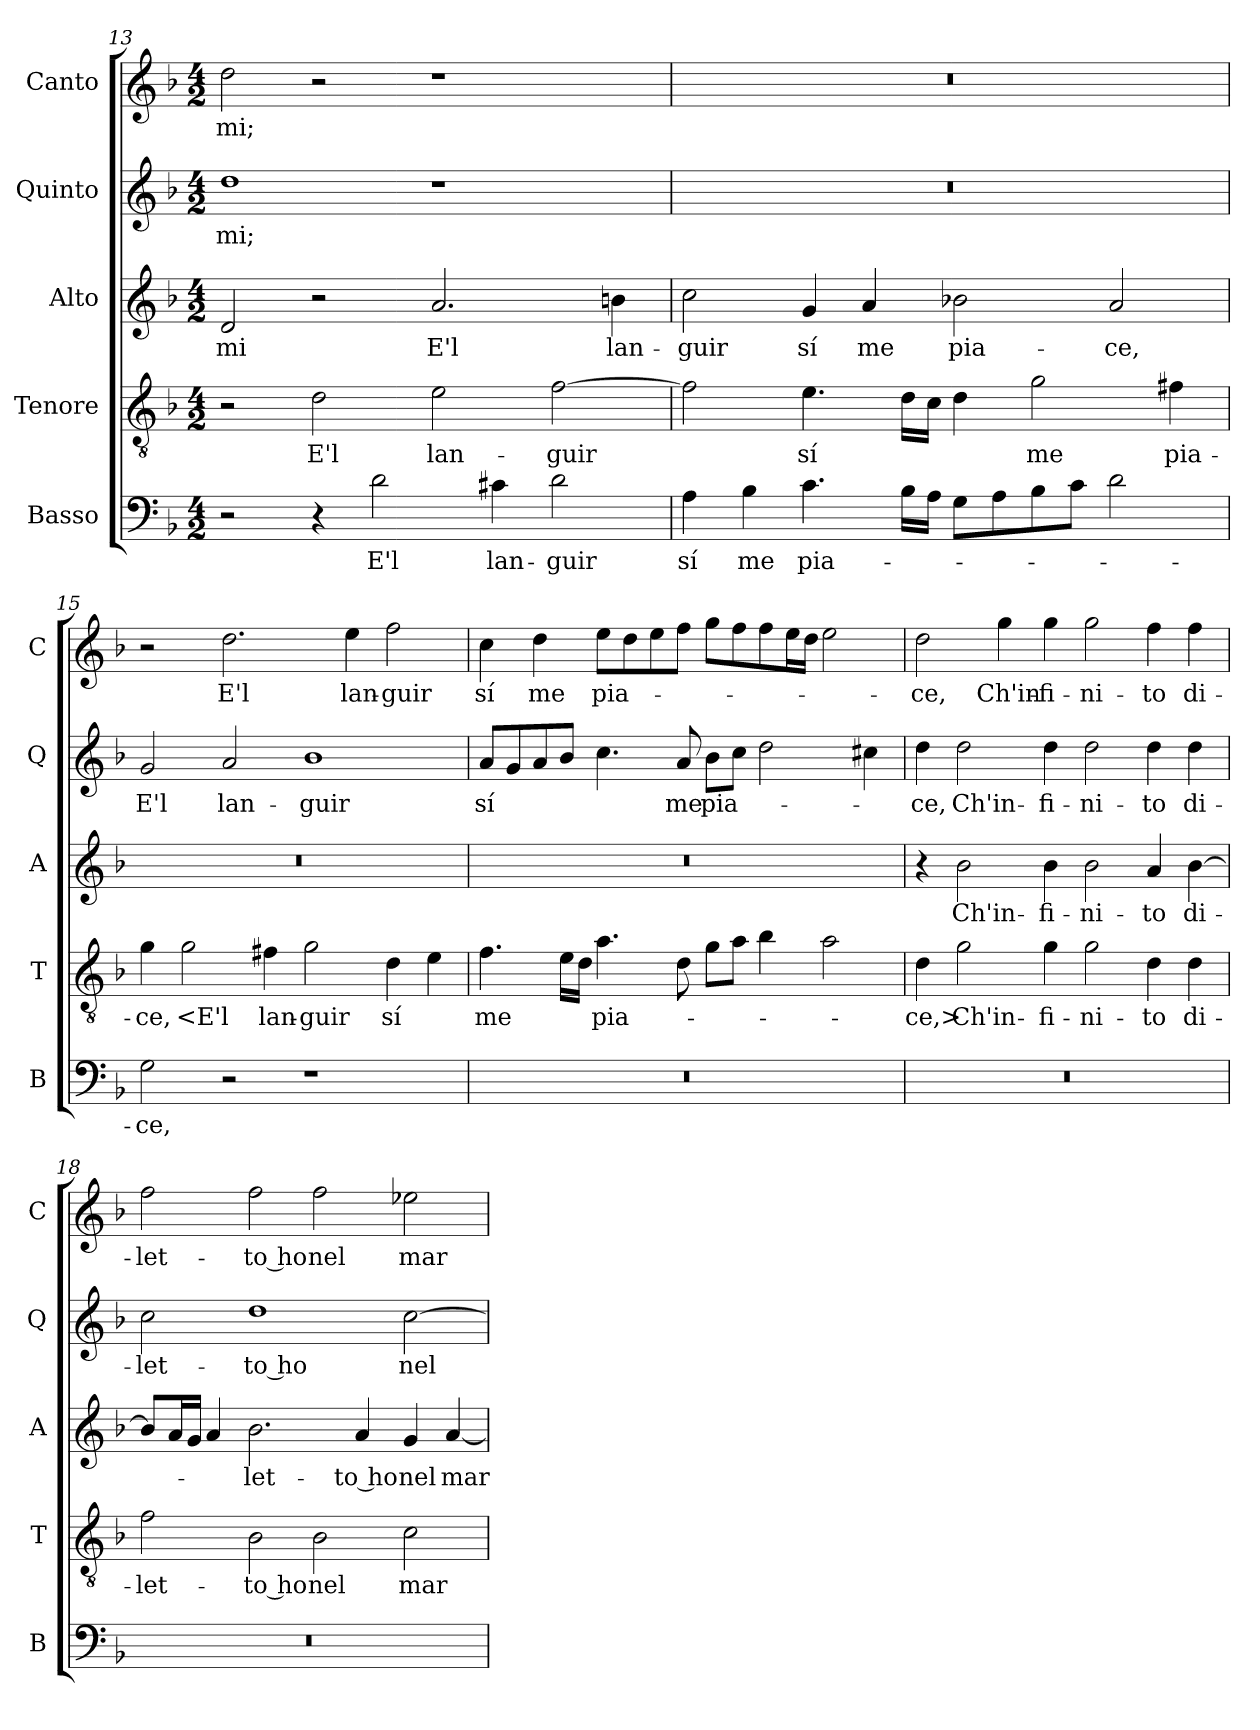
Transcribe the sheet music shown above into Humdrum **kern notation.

**kern	**text	**kern	**text	**kern	**text	**kern	**text	**kern	**text
*part5	*part5	*part4	*part4	*part3	*part3	*part2	*part2	*part1	*part1
*staff5	*staff5	*staff4	*staff4	*staff3	*staff3	*staff2	*staff2	*staff1	*staff1
*I"Basso	*	*I"Tenore	*	*I"Alto	*	*I"Quinto	*	*I"Canto	*
*I'B	*	*I'T	*	*I'A	*	*I'Q	*	*I'C	*
*clefF4	*	*clefGv2	*	*clefG2	*	*clefG2	*	*clefG2	*
*k[b-]	*	*k[b-]	*	*k[b-]	*	*k[b-]	*	*k[b-]	*
*M4/2	*	*M4/2	*	*M4/2	*	*M4/2	*	*M4/2	*
=13	=13	=13	=13	=13	=13	=13	=13	=13	=13
2r	.	2r	.	2d	-mi	1dd	-mi;	2dd	-mi;
4r	.	2d	E'l	2r	.	.	.	2r	.
2d	E'l	.	.	.	.	.	.	.	.
.	.	2e	lan-	2.a	E'l	1r	.	1r	.
4c#X	lan-	.	.	.	.	.	.	.	.
2d	-guir	[2f	-guir	.	.	.	.	.	.
.	.	.	.	4bn	lan-	.	.	.	.
=14	=14	=14	=14	=14	=14	=14	=14	=14	=14
4A	sí	2f]	.	2cc	-guir	0r	.	0r	.
4B-	me	.	.	.	.	.	.	.	.
4.c	pia-	4.e	sí	4g	sí	.	.	.	.
.	.	.	.	4a	me	.	.	.	.
16B-LL	.	16dLL	.	.	.	.	.	.	.
16AJJ	.	16cJJ	.	.	.	.	.	.	.
8GL	.	4d	.	2b-X	pia-	.	.	.	.
8A	.	.	.	.	.	.	.	.	.
8B-	.	2g	me	.	.	.	.	.	.
8cJ	.	.	.	.	.	.	.	.	.
2d	.	.	.	2a	-ce,	.	.	.	.
.	.	4f#X	pia-	.	.	.	.	.	.
=15	=15	=15	=15	=15	=15	=15	=15	=15	=15
2G	-ce,	4g	-ce,	0r	.	2g	E'l	2r	.
.	.	2g	<E'l	.	.	.	.	.	.
2r	.	.	.	.	.	2a	lan-	2.dd	E'l
.	.	4f#X	lan-	.	.	.	.	.	.
1r	.	2g	-guir	.	.	1b-	-guir	.	.
.	.	.	.	.	.	.	.	4ee	lan-
.	.	4d	sí	.	.	.	.	2ff	-guir
.	.	4e	.	.	.	.	.	.	.
=16	=16	=16	=16	=16	=16	=16	=16	=16	=16
0r	.	4.f	me	0r	.	8aL	sí	4cc	sí
.	.	.	.	.	.	8g	.	.	.
.	.	.	.	.	.	8a	.	4dd	me
.	.	16eLL	.	.	.	8b-J	.	.	.
.	.	16dJJ	.	.	.	.	.	.	.
.	.	4.a	pia-	.	.	4.cc	.	8eeL	pia-
.	.	.	.	.	.	.	.	8dd	.
.	.	.	.	.	.	.	.	8ee	.
.	.	8d	.	.	.	8a	me	8ffJ	.
.	.	8gL	.	.	.	8b-L	pia-	8ggL	.
.	.	8aJ	.	.	.	8ccJ	.	8ff	.
.	.	4b-	.	.	.	2dd	.	8ff	.
.	.	.	.	.	.	.	.	16eeL	.
.	.	.	.	.	.	.	.	16ddJJ	.
.	.	2a	.	.	.	.	.	2ee	.
.	.	.	.	.	.	4cc#X	.	.	.
=17	=17	=17	=17	=17	=17	=17	=17	=17	=17
0r	.	4d	-ce,>	4r	.	4dd	-ce,	2dd	-ce,
.	.	2g	Ch'in-	2b-	Ch'in-	2dd	Ch'in-	.	.
.	.	.	.	.	.	.	.	4gg	Ch'in-
.	.	4g	-fi-	4b-	-fi-	4dd	-fi-	4gg	-fi-
.	.	2g	-ni-	2b-	-ni-	2dd	-ni-	2gg	-ni-
.	.	4d	-to	4a	-to	4dd	-to	4ff	-to
.	.	4d	di-	[4b-	di-	4dd	di-	4ff	di-
=18	=18	=18	=18	=18	=18	=18	=18	=18	=18
0r	.	2f	-let-	8b-L]	.	2cc	-let-	2ff	-let-
.	.	.	.	16aL	.	.	.	.	.
.	.	.	.	16gJJ	.	.	.	.	.
.	.	.	.	4a	.	.	.	.	.
.	.	2B-	-to ho	2.b-	-let-	1dd	-to ho	2ff	-to ho
.	.	2B-	nel	.	.	.	.	2ff	nel
.	.	.	.	4a	-to ho	.	.	.	.
.	.	2c	mar-	4g	nel	[2cc	nel	2ee-X	mar-
.	.	.	.	[4a	mar-	.	.	.	.
=	=	=	=	=	=	=	=	=	=
*-	*-	*-	*-	*-	*-	*-	*-	*-	*-
